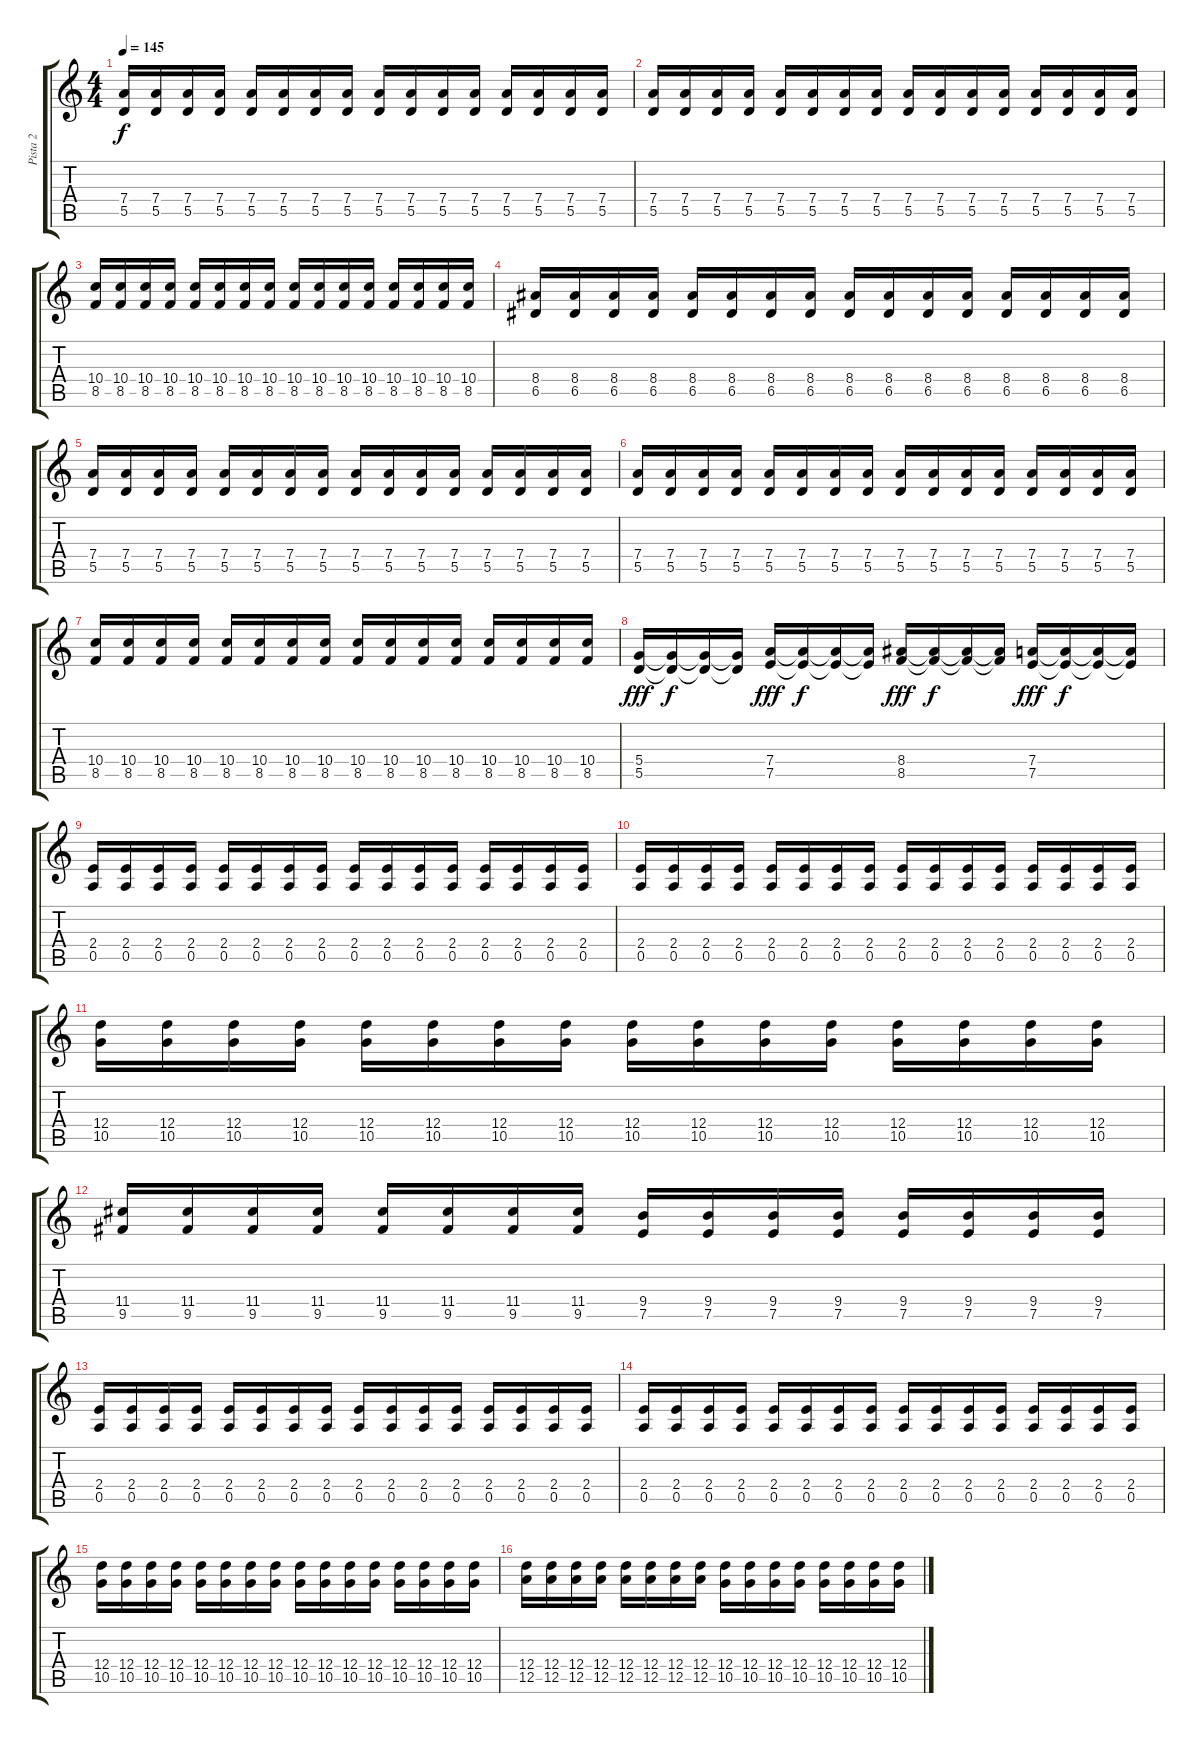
\track ("Pista 2" "Pista 2") {instrument distortionguitar}
\staff {score tabs}
\tuning (E4 B3 G3 D3 A2 E2) {hide}
\ts (4 4)
\tempo 145
\clef g2
\ks c
(7.4 5.5).16{dy f} (7.4 5.5).16 (7.4 5.5).16 (7.4 5.5).16 (7.4 5.5).16 (7.4 5.5).16 (7.4 5.5).16 (7.4 5.5).16 (7.4 5.5).16 (7.4 5.5).16 (7.4 5.5).16 (7.4 5.5).16 (7.4 5.5).16 (7.4 5.5).16 (7.4 5.5).16 (7.4 5.5).16 |
(7.4 5.5).16 (7.4 5.5).16 (7.4 5.5).16 (7.4 5.5).16 (7.4 5.5).16 (7.4 5.5).16 (7.4 5.5).16 (7.4 5.5).16 (7.4 5.5).16 (7.4 5.5).16 (7.4 5.5).16 (7.4 5.5).16 (7.4 5.5).16 (7.4 5.5).16 (7.4 5.5).16 (7.4 5.5).16 |
(10.4 8.5).16 (10.4 8.5).16 (10.4 8.5).16 (10.4 8.5).16 (10.4 8.5).16 (10.4 8.5).16 (10.4 8.5).16 (10.4 8.5).16 (10.4 8.5).16 (10.4 8.5).16 (10.4 8.5).16 (10.4 8.5).16 (10.4 8.5).16 (10.4 8.5).16 (10.4 8.5).16 (10.4 8.5).16 |
(8.4 6.5).16 (8.4 6.5).16 (8.4 6.5).16 (8.4 6.5).16 (8.4 6.5).16 (8.4 6.5).16 (8.4 6.5).16 (8.4 6.5).16 (8.4 6.5).16 (8.4 6.5).16 (8.4 6.5).16 (8.4 6.5).16 (8.4 6.5).16 (8.4 6.5).16 (8.4 6.5).16 (8.4 6.5).16 |
(7.4 5.5).16 (7.4 5.5).16 (7.4 5.5).16 (7.4 5.5).16 (7.4 5.5).16 (7.4 5.5).16 (7.4 5.5).16 (7.4 5.5).16 (7.4 5.5).16 (7.4 5.5).16 (7.4 5.5).16 (7.4 5.5).16 (7.4 5.5).16 (7.4 5.5).16 (7.4 5.5).16 (7.4 5.5).16 |
(7.4 5.5).16 (7.4 5.5).16 (7.4 5.5).16 (7.4 5.5).16 (7.4 5.5).16 (7.4 5.5).16 (7.4 5.5).16 (7.4 5.5).16 (7.4 5.5).16 (7.4 5.5).16 (7.4 5.5).16 (7.4 5.5).16 (7.4 5.5).16 (7.4 5.5).16 (7.4 5.5).16 (7.4 5.5).16 |
(10.4 8.5).16 (10.4 8.5).16 (10.4 8.5).16 (10.4 8.5).16 (10.4 8.5).16 (10.4 8.5).16 (10.4 8.5).16 (10.4 8.5).16 (10.4 8.5).16 (10.4 8.5).16 (10.4 8.5).16 (10.4 8.5).16 (10.4 8.5).16 (10.4 8.5).16 (10.4 8.5).16 (10.4 8.5).16 |
(5.4 5.5).16{dy fff} (5.4{t} 5.5{t}).16{dy f} (5.4{t} 5.5{t}).16 (5.4{t} 5.5{t}).16 (7.4 7.5).16{dy fff} (7.4{t} 7.5{t}).16{dy f} (7.4{t} 7.5{t}).16 (7.4{t} 7.5{t}).16 (8.4 8.5).16{dy fff} (8.4{t} 8.5{t}).16{dy f} (8.4{t} 8.5{t}).16 (8.4{t} 8.5{t}).16 (7.4 7.5).16{dy fff} (7.4{t} 7.5{t}).16{dy f} (7.4{t} 7.5{t}).16 (7.4{t} 7.5{t}).16 |
(2.4 0.5).16 (2.4 0.5).16 (2.4 0.5).16 (2.4 0.5).16 (2.4 0.5).16 (2.4 0.5).16 (2.4 0.5).16 (2.4 0.5).16 (2.4 0.5).16 (2.4 0.5).16 (2.4 0.5).16 (2.4 0.5).16 (2.4 0.5).16 (2.4 0.5).16 (2.4 0.5).16 (2.4 0.5).16 |
(2.4 0.5).16 (2.4 0.5).16 (2.4 0.5).16 (2.4 0.5).16 (2.4 0.5).16 (2.4 0.5).16 (2.4 0.5).16 (2.4 0.5).16 (2.4 0.5).16 (2.4 0.5).16 (2.4 0.5).16 (2.4 0.5).16 (2.4 0.5).16 (2.4 0.5).16 (2.4 0.5).16 (2.4 0.5).16 |
(12.4 10.5).16 (12.4 10.5).16 (12.4 10.5).16 (12.4 10.5).16 (12.4 10.5).16 (12.4 10.5).16 (12.4 10.5).16 (12.4 10.5).16 (12.4 10.5).16 (12.4 10.5).16 (12.4 10.5).16 (12.4 10.5).16 (12.4 10.5).16 (12.4 10.5).16 (12.4 10.5).16 (12.4 10.5).16 |
(11.4 9.5).16 (11.4 9.5).16 (11.4 9.5).16 (11.4 9.5).16 (11.4 9.5).16 (11.4 9.5).16 (11.4 9.5).16 (11.4 9.5).16 (9.4 7.5).16 (9.4 7.5).16 (9.4 7.5).16 (9.4 7.5).16 (9.4 7.5).16 (9.4 7.5).16 (9.4 7.5).16 (9.4 7.5).16 |
(2.4 0.5).16 (2.4 0.5).16 (2.4 0.5).16 (2.4 0.5).16 (2.4 0.5).16 (2.4 0.5).16 (2.4 0.5).16 (2.4 0.5).16 (2.4 0.5).16 (2.4 0.5).16 (2.4 0.5).16 (2.4 0.5).16 (2.4 0.5).16 (2.4 0.5).16 (2.4 0.5).16 (2.4 0.5).16 |
(2.4 0.5).16 (2.4 0.5).16 (2.4 0.5).16 (2.4 0.5).16 (2.4 0.5).16 (2.4 0.5).16 (2.4 0.5).16 (2.4 0.5).16 (2.4 0.5).16 (2.4 0.5).16 (2.4 0.5).16 (2.4 0.5).16 (2.4 0.5).16 (2.4 0.5).16 (2.4 0.5).16 (2.4 0.5).16 |
(12.4 10.5).16 (12.4 10.5).16 (12.4 10.5).16 (12.4 10.5).16 (12.4 10.5).16 (12.4 10.5).16 (12.4 10.5).16 (12.4 10.5).16 (12.4 10.5).16 (12.4 10.5).16 (12.4 10.5).16 (12.4 10.5).16 (12.4 10.5).16 (12.4 10.5).16 (12.4 10.5).16 (12.4 10.5).16 |
(12.4 12.5).16 (12.4 12.5).16 (12.4 12.5).16 (12.4 12.5).16 (12.4 12.5).16 (12.4 12.5).16 (12.4 12.5).16 (12.4 12.5).16 (12.4 10.5).16 (12.4 10.5).16 (12.4 10.5).16 (12.4 10.5).16 (12.4 10.5).16 (12.4 10.5).16 (12.4 10.5).16 (12.4 10.5).16
